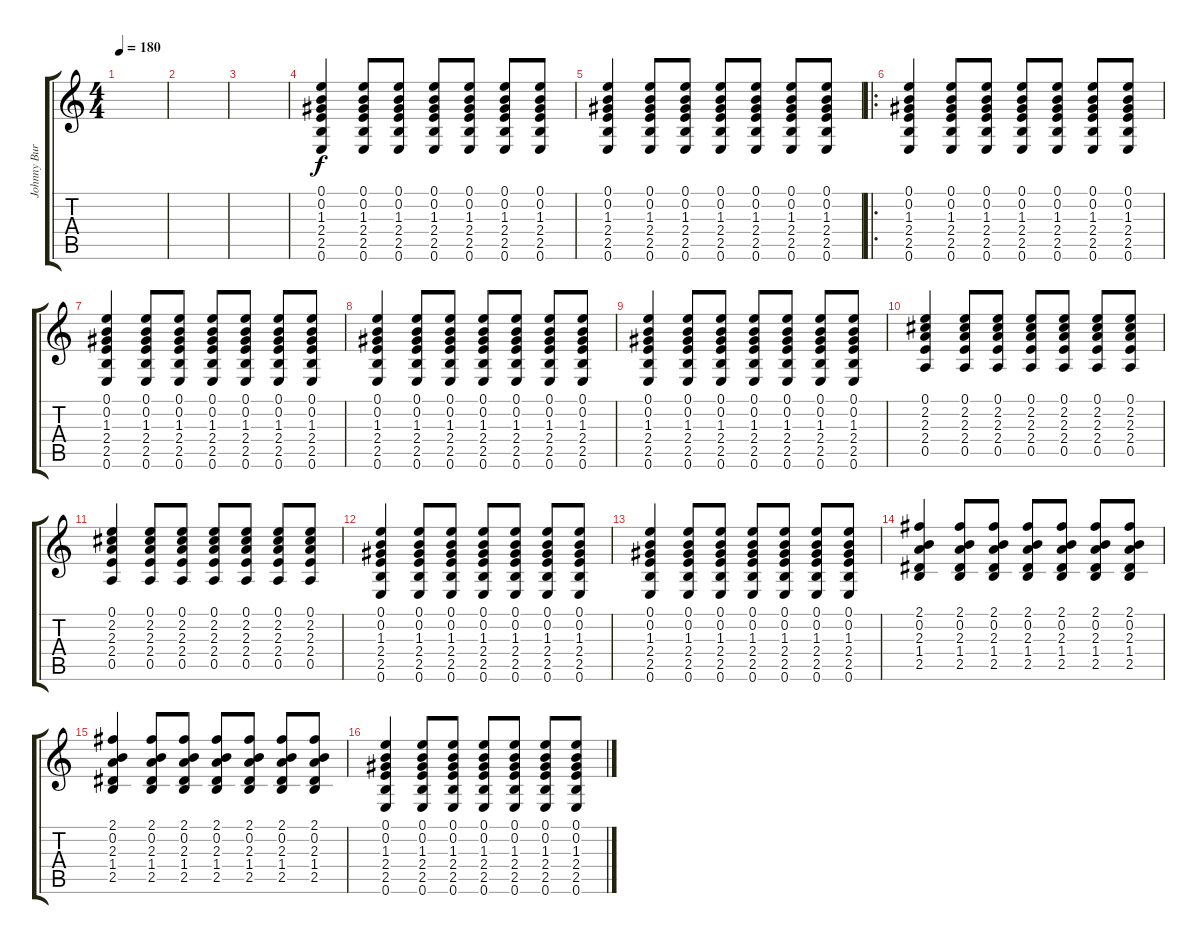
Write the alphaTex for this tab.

\track ("Johnny Burnette" "Johnny Bur") {instrument acousticguitarsteel}
\staff {score tabs}
\tuning (E4 B3 G3 D3 A2 E2) {hide}
\ts (4 4)
\tempo 180
\clef g2
\ks c
|
|
|
(0.1 0.2 1.3 2.4 2.5 0.6).4 (0.1 0.2 1.3 2.4 2.5 0.6).8 (0.1 0.2 1.3 2.4 2.5 0.6).8 (0.1 0.2 1.3 2.4 2.5 0.6).8 (0.1 0.2 1.3 2.4 2.5 0.6).8 (0.1 0.2 1.3 2.4 2.5 0.6).8 (0.1 0.2 1.3 2.4 2.5 0.6).8 |
(0.1 0.2 1.3 2.4 2.5 0.6).4 (0.1 0.2 1.3 2.4 2.5 0.6).8 (0.1 0.2 1.3 2.4 2.5 0.6).8 (0.1 0.2 1.3 2.4 2.5 0.6).8 (0.1 0.2 1.3 2.4 2.5 0.6).8 (0.1 0.2 1.3 2.4 2.5 0.6).8 (0.1 0.2 1.3 2.4 2.5 0.6).8 |
\ro
(0.1 0.2 1.3 2.4 2.5 0.6).4 (0.1 0.2 1.3 2.4 2.5 0.6).8 (0.1 0.2 1.3 2.4 2.5 0.6).8 (0.1 0.2 1.3 2.4 2.5 0.6).8 (0.1 0.2 1.3 2.4 2.5 0.6).8 (0.1 0.2 1.3 2.4 2.5 0.6).8 (0.1 0.2 1.3 2.4 2.5 0.6).8 |
(0.1 0.2 1.3 2.4 2.5 0.6).4 (0.1 0.2 1.3 2.4 2.5 0.6).8 (0.1 0.2 1.3 2.4 2.5 0.6).8 (0.1 0.2 1.3 2.4 2.5 0.6).8 (0.1 0.2 1.3 2.4 2.5 0.6).8 (0.1 0.2 1.3 2.4 2.5 0.6).8 (0.1 0.2 1.3 2.4 2.5 0.6).8 |
(0.1 0.2 1.3 2.4 2.5 0.6).4 (0.1 0.2 1.3 2.4 2.5 0.6).8 (0.1 0.2 1.3 2.4 2.5 0.6).8 (0.1 0.2 1.3 2.4 2.5 0.6).8 (0.1 0.2 1.3 2.4 2.5 0.6).8 (0.1 0.2 1.3 2.4 2.5 0.6).8 (0.1 0.2 1.3 2.4 2.5 0.6).8 |
(0.1 0.2 1.3 2.4 2.5 0.6).4 (0.1 0.2 1.3 2.4 2.5 0.6).8 (0.1 0.2 1.3 2.4 2.5 0.6).8 (0.1 0.2 1.3 2.4 2.5 0.6).8 (0.1 0.2 1.3 2.4 2.5 0.6).8 (0.1 0.2 1.3 2.4 2.5 0.6).8 (0.1 0.2 1.3 2.4 2.5 0.6).8 |
(0.1 2.2 2.3 2.4 0.5).4 (0.1 2.2 2.3 2.4 0.5).8 (0.1 2.2 2.3 2.4 0.5).8 (0.1 2.2 2.3 2.4 0.5).8 (0.1 2.2 2.3 2.4 0.5).8 (0.1 2.2 2.3 2.4 0.5).8 (0.1 2.2 2.3 2.4 0.5).8 |
(0.1 2.2 2.3 2.4 0.5).4 (0.1 2.2 2.3 2.4 0.5).8 (0.1 2.2 2.3 2.4 0.5).8 (0.1 2.2 2.3 2.4 0.5).8 (0.1 2.2 2.3 2.4 0.5).8 (0.1 2.2 2.3 2.4 0.5).8 (0.1 2.2 2.3 2.4 0.5).8 |
(0.1 0.2 1.3 2.4 2.5 0.6).4 (0.1 0.2 1.3 2.4 2.5 0.6).8 (0.1 0.2 1.3 2.4 2.5 0.6).8 (0.1 0.2 1.3 2.4 2.5 0.6).8 (0.1 0.2 1.3 2.4 2.5 0.6).8 (0.1 0.2 1.3 2.4 2.5 0.6).8 (0.1 0.2 1.3 2.4 2.5 0.6).8 |
(0.1 0.2 1.3 2.4 2.5 0.6).4 (0.1 0.2 1.3 2.4 2.5 0.6).8 (0.1 0.2 1.3 2.4 2.5 0.6).8 (0.1 0.2 1.3 2.4 2.5 0.6).8 (0.1 0.2 1.3 2.4 2.5 0.6).8 (0.1 0.2 1.3 2.4 2.5 0.6).8 (0.1 0.2 1.3 2.4 2.5 0.6).8 |
(2.1 0.2 2.3 1.4 2.5).4 (2.1 0.2 2.3 1.4 2.5).8 (2.1 0.2 2.3 1.4 2.5).8 (2.1 0.2 2.3 1.4 2.5).8 (2.1 0.2 2.3 1.4 2.5).8 (2.1 0.2 2.3 1.4 2.5).8 (2.1 0.2 2.3 1.4 2.5).8 |
(2.1 0.2 2.3 1.4 2.5).4 (2.1 0.2 2.3 1.4 2.5).8 (2.1 0.2 2.3 1.4 2.5).8 (2.1 0.2 2.3 1.4 2.5).8 (2.1 0.2 2.3 1.4 2.5).8 (2.1 0.2 2.3 1.4 2.5).8 (2.1 0.2 2.3 1.4 2.5).8 |
(0.1 0.2 1.3 2.4 2.5 0.6).4 (0.1 0.2 1.3 2.4 2.5 0.6).8 (0.1 0.2 1.3 2.4 2.5 0.6).8 (0.1 0.2 1.3 2.4 2.5 0.6).8 (0.1 0.2 1.3 2.4 2.5 0.6).8 (0.1 0.2 1.3 2.4 2.5 0.6).8 (0.1 0.2 1.3 2.4 2.5 0.6).8
